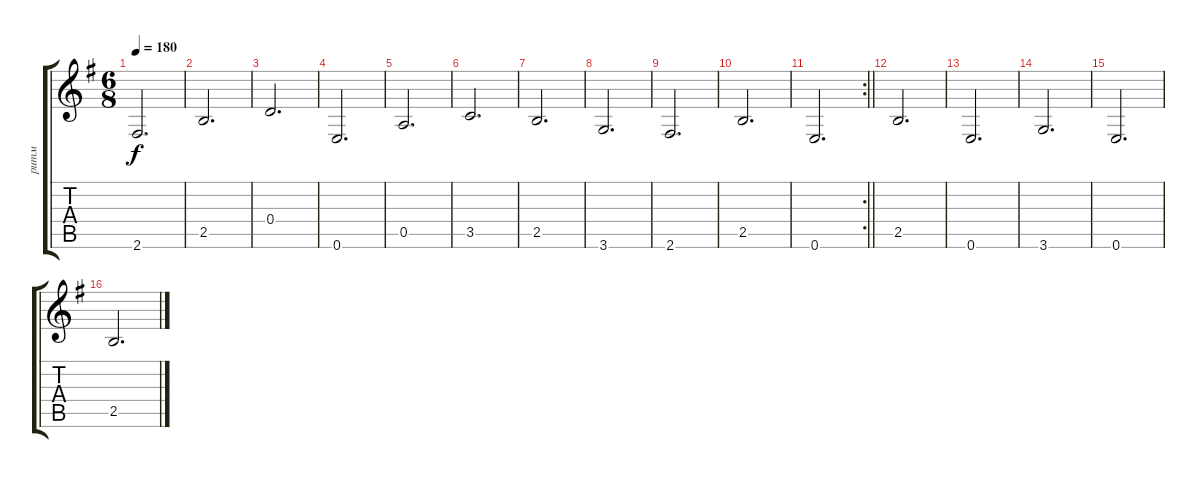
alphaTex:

\track ("ритм" "ритм") {instrument acousticguitarsteel}
\staff {score tabs}
\tuning (E4 B3 G3 D3 A2 E2) {hide}
\ts (6 8)
\tempo 180
\clef g2
\ks eminor
2.6.2{d dy f} |
2.5.2{d} |
0.4.2{d} |
0.6.2{d} |
0.5.2{d} |
3.5.2{d} |
2.5.2{d} |
3.6.2{d} |
2.6.2{d} |
2.5.2{d} |
\rc 2
\barLineRight lightlight
0.6.2{d} |
2.5.2{d} |
0.6.2{d} |
3.6.2{d} |
0.6.2{d} |
2.5.2{d}
